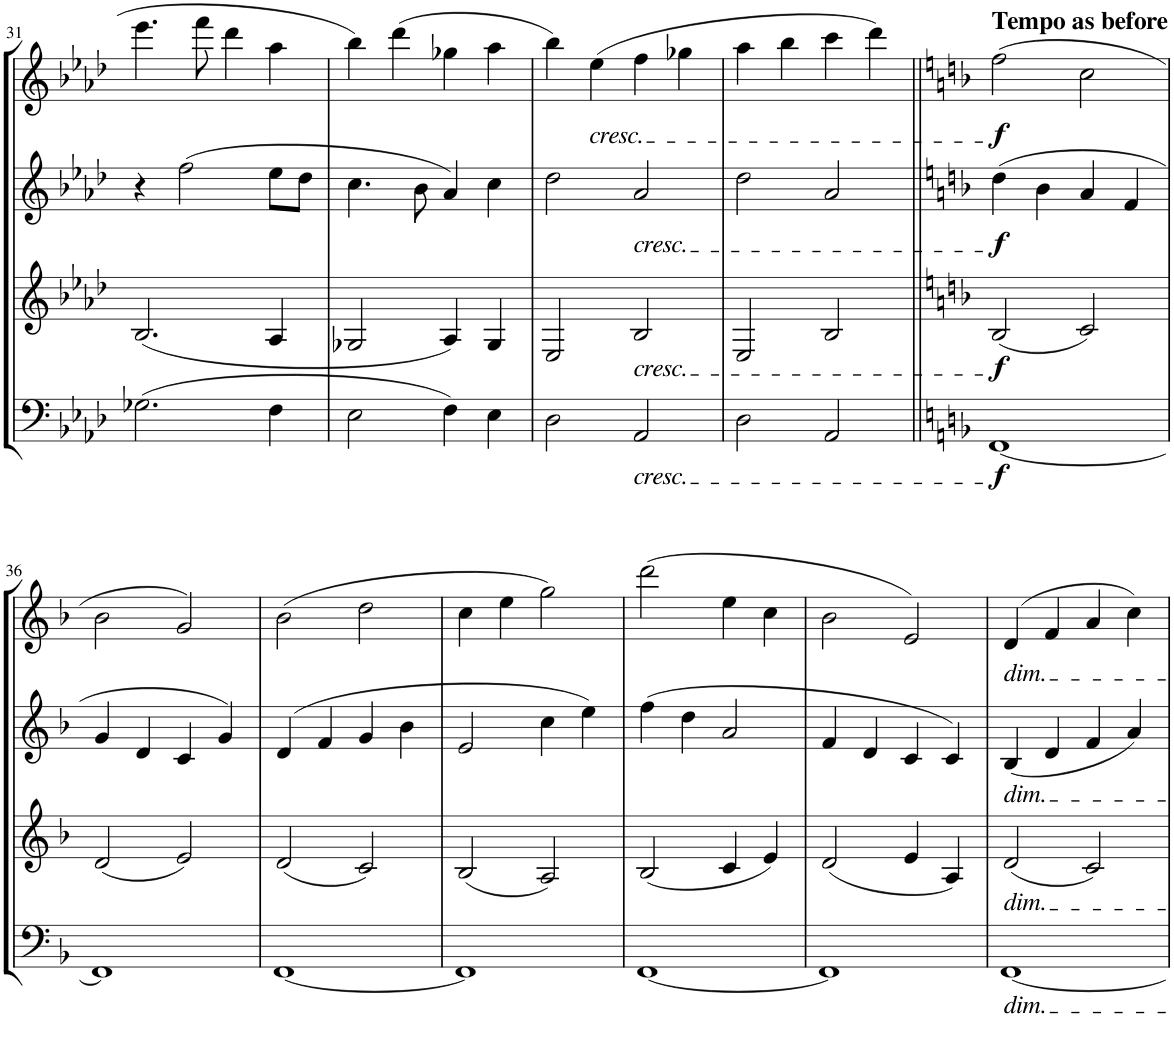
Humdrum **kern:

**kern	**dynam	**kern	**dynam	**kern	**dynam	**kern	**dynam
*part4	*part4	*part3	*part3	*part2	*part2	*part1	*part1
*staff4	*staff4	*staff3	*staff3	*staff2	*staff2	*staff1	*staff1
*I"Bassoon	*	*I"Bb Clarinet	*	*I"Oboe	*	*I"Flute	*
*I'Bsn	*	*I'Cl	*	*I'Ob	*	*I'Fl	*
!!LO:PB:g=z
*clefF4	*	*clefG2	*	*clefG2	*	*clefG2	*
*	*	*ITrd1c2	*	*	*	*	*
*k[b-e-a-d-]	*	*k[b-e-a-d-]	*	*k[b-e-a-d-]	*	*k[b-e-a-d-]	*
*M2/2	*	*M2/2	*	*M2/2	*	*M2/2	*
*met(c|)	*	*met(c|)	*	*met(c|)	*	*met(c|)	*
=31	=31	=31	=31	=31	=31	=31	=31
(2.G-X\	.	(2.B-/	.	4r	.	4.eee-\	.
.	.	.	.	(2ff\	.	.	.
.	.	.	.	.	.	8fff\	.
.	.	.	.	.	.	4ddd-\	.
4F\	.	4A-/	.	8ee-\L	.	4aa-\	.
.	.	.	.	8dd-\J	.	.	.
=32	=32	=32	=32	=32	=32	=32	=32
2E-\	.	2G-X/	.	4.cc\	.	4bb-\	.
.	.	.	.	.	.	(4ddd-\	.
.	.	.	.	8b-\	.	.	.
4F\)	.	4A-/)	.	4a-/)	.	4gg-X\	.
4E-\	.	4G-/	.	4cc\	.	4aa-\	.
=33	=33	=33	=33	=33	=33	=33	=33
2D-\	.	2E-/	.	2dd-\	.	4bb-\)	.
!	!	!	!	!	!	!LO:TX:b:i:t=cresc.	!
.	.	.	.	.	.	(4ee-\	.
!	!	!	!	!LO:TX:b:i:t=cresc.	!	!	!
!	!	!LO:TX:b:i:t=cresc.	!	!	!	!	!
!LO:TX:b:i:t=cresc.	!	!	!	!	!	!	!
2AA-/	.	2B-/	.	2a-/	.	4ff\	.
.	.	.	.	.	.	4gg-X\	.
=34	=34	=34	=34	=34	=34	=34	=34
2D-\	.	2E-/	.	2dd-\	.	4aa-\	.
.	.	.	.	.	.	4bb-\	.
2AA-/	.	2B-/	.	2a-/	.	4ccc\	.
.	.	.	.	.	.	4ddd-\)	.
=35||	=35||	=35||	=35||	=35||	=35||	=35||	=35||
*k[b-]	*	*k[b-]	*	*k[b-]	*	*k[b-]	*
!	!	!	!	!	!	!LO:TX:a:B:t=Tempo as before	!
!	!LO:DY:b	!	!LO:DY:b	!	!LO:DY:b	!	!LO:DY:b
[1FF	f	(2B-/	f	(4dd\	f	(2ff\	f
.	.	.	.	4b-\	.	.	.
.	.	2c/)	.	4a/	.	2cc\	.
.	.	.	.	4f/	.	.	.
!!LO:LB:g=z
=36	=36	=36	=36	=36	=36	=36	=36
1FF]	.	(2d/	.	4g/	.	2b-\	.
.	.	.	.	4d/	.	.	.
.	.	2e/)	.	4c/	.	2g/)	.
.	.	.	.	4g/)	.	.	.
=37	=37	=37	=37	=37	=37	=37	=37
[1FF	.	(2d/	.	(4d/	.	(2b-\	.
.	.	.	.	4f/	.	.	.
.	.	2c/)	.	4g/	.	2dd\	.
.	.	.	.	4b-\	.	.	.
=38	=38	=38	=38	=38	=38	=38	=38
1FF]	.	(2B-/	.	2e/	.	4cc\	.
.	.	.	.	.	.	4ee\	.
.	.	2A/)	.	4cc\	.	2gg\)	.
.	.	.	.	4ee\)	.	.	.
=39	=39	=39	=39	=39	=39	=39	=39
[1FF	.	(2B-/	.	(4ff\	.	(2ddd\	.
.	.	.	.	4dd\	.	.	.
.	.	4c/	.	2a/	.	4ee\	.
.	.	4e/)	.	.	.	4cc\	.
=40	=40	=40	=40	=40	=40	=40	=40
1FF]	.	(2d/	.	4f/	.	2b-\	.
.	.	.	.	4d/	.	.	.
.	.	4e/	.	4c/	.	2e/)	.
.	.	4A/)	.	4c/)	.	.	.
=41	=41	=41	=41	=41	=41	=41	=41
!	!	!	!	!	!	!LO:TX:b:i:t=dim.	!
!	!	!	!	!LO:TX:b:i:t=dim.	!	!	!
!	!	!LO:TX:b:i:t=dim.	!	!	!	!	!
!LO:TX:b:i:t=dim.	!	!	!	!	!	!	!
[1FF	.	(2d/	.	(4B-/	.	(4d/	.
.	.	.	.	4d/	.	4f/	.
.	.	2c/)	.	4f/	.	4a/	.
.	.	.	.	4a/)	.	4cc\)	.
=	=	=	=	=	=	=	=
*-	*-	*-	*-	*-	*-	*-	*-
